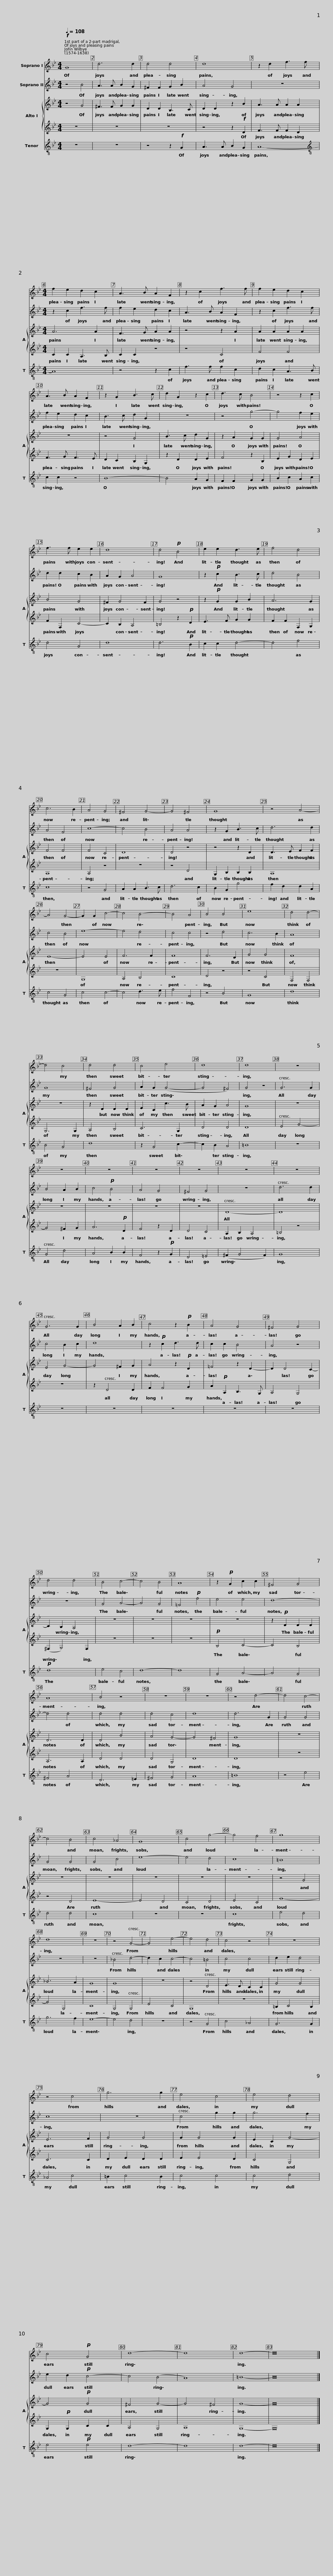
X:1
%%score 1 2 { 3 | 4 } 5
L:1/8
Q:1/4=108
M:4/4
I:linebreak $
K:Bb
V:1 treble
V:2 treble
V:3 treble
V:4 treble
V:5 treble-8
V:1
!f! G8 | d6 d2 | d4 d4 | d8 | z2 d2 f3 f |$ %5
[M:4/4] f2 e2 d2 c2 | A3 B A2 F2 | z2 c2 f3 f | f2 e2 d2 c2 |$ A3 B A2 F2 | %10
 z2 G2 B3 c | d2 G2 z2 c2 | d3 c B4 |$ z4 z2 c2 | f3 f e2 e2 | %15
 d8 | d4!p! B4 | e2 e2 d3 e |$ f4 d4 | c6 B2 | %20
 A4 G4 | ^F4 G4- | G4 ^F4 | G8 |$ z4 A4- | %25
 A4 G4- | G2 G2 c4- | c4 B4- | B4 A4 | B4 B4 | %30
 e8 |$ d4 d4- | d4 c4 | d4 d4 | c4 e4 | %35
 d8 | d8 |$ z8 | z8 | z8 | %40
 z8 | z8 | z8 | z8 |$ G6 G2 | %45
 B4 A2 B2 | c4 z2!p! B2 | A4 G4 | ^F4 G4 | d4 d4 |$ %50
 B4 c4- | c4 B4 | A8 | z2!p! G2 c2 c2 | ^F4 G4 | %55
 A8 | B4 z4 |$ z8 | z8 | z4 d4- | %60
 d4 c4- | c4 B4 | c4 _A4 | G8 |$ c4 g4- | %65
 g4 f4 | g8 | d8 | z8 | z4 G4- | %70
 G4 e4- |$ e4 d4 | c4 z4 | z8 | z4 c4 | %75
 g6 g2 | e4 c4 |$ e4 d4 | c4!p! G4 | d8- | %80
 d8 | d8- | d16 |] %83
V:2
 z4 B4 | A3 A B2 G2 | ^F2 F2 G2 B2 | A4 G4 | z8 |$ %5
[M:4/4] z2 c2 f3 f | f2 e2 d2 c2 | A3 B A2 F2 | z2 c2 f3 f |$ f2 e2 d2 c2 | %10
 B3 c d2 G2 | z8 | z4 g4- |$ g4 f2 e2 | d2 d2 c2 B2 | %15
 A2 G2 A4 | G8 | z2!p! c2 B3 c |$ d4 B4 | A4 F4 | %20
 c8- | c4 B4 | A4 A4 | z2 G2 B3 c |$ d6 d2 | %25
 c4 B4 | e8- | e4 d4 | c4 c4 | z4 d4 | %30
 c6 B2 |$ A8 | G8 | ^F4 G4 | A2 G2 (G4- | %35
 G4 ^F4) | G4 z4 |$ G6 G2 | B4 A2 B2 | c4!p! B4 | %40
 A4 G4 | ^F4 G4 | z8 | d6 d2 |$ c4 B2 c2 | %45
 d8 | z2!p! c2 d3 d | c2 c2 B4 | A4 z4 | z8 |$ %50
 G4 A4- | A4 G4 | =F4!p! f4 | e4 e4 | d8- | %55
 d4 d4 | d4 d4 |$ d4 c4 | d8 | d6 G2 | %60
 G4 G4 | G4 G4 | G4 c4 | e8- |$ e4 d4 | %65
 c8 | =B8 | z8 | z8 | _B4 d4- | %70
 d2 c2 c4- |$ c4 =B4 | c4 c4 | d2 e2 d4 | c8 | %75
 z8 | c4 g2 g2 |$ g6 f2 | e2 d2!p! c4- | c4 (B4 | %80
 A8) | =B8- | B16 |] %83
V:3
 z4 G4 | ^F3 F G2 G2 | D2 D2 B,3 C | D2 D2 z2 B2 | A3 A A2 A2 |$ %5
[M:4/4] A6 A2 | F3 G A2 A2 | z4 z2 A2 | A2 A2 A2 A2 |$ z8 | %10
 z4 G4 | B3 c d2 G2 | z2 A2 G2 G2 |$ G4 A4 | B4 G4 | %15
 ^F2 G4 F2 | G4 z4 | z2!p! G2 G2 B2 |$ A6 G2 | F4 F4 | %20
 F4 C4 | D8 | D4 z4 | z4 z2 D2 |$ D3 E F2 F2 | %25
 E8- | E4 E4 | F6 F2 | F8 | F6 D2 | %30
 G4 G4 |$ F8 | z8 | z2 D2 D2 D2 | E2 C2 c3 B | %35
 A2 G2 A4 | G8 |$ z8 | z8 | z8 | %40
 z8 | z8 | D8- | D8 |$ E4 G4- | %45
 G4 ^F2 G2 | A4 z2!p! D2 | =F4 z2 D2- | D2 D4 C2- | C2 B,2 A,4 |$ %50
 z8 | z8 | z8 | z8 | z2!p! D2 D2 D2 | %55
 D6 D2 | D4 B4 |$ A4 G4- | G4 ^F4 | G8 | %60
 z8 | z8 | z8 | z8 |$ z8 | %65
 z8 | z4 G4 | _B6 A2 | G8 | G8 | %70
 z8 |$ z4 D4 | E3 D C2 C2 | G4 G4 | E6 F2 | %75
 G4 G4 | G2 G4 G2 |$ E2 C2 G4- | G4!p! G4 | ^F4 G4- | %80
 G4 ^F4 | G8- | G16 |] %83
V:4
 z8 | z8 | z8 | z4 z2!f! D2 | F3 F F2 D2 |$ %5
[M:4/4] C2 C2 A,3 B, | C2 C2 z4 | z4 C4 | F4 F4 |$ F3 G F3 E | %10
 D2 C2 B,2 G,2 | z2 D2 D2 E2 | F4 z2 B,2 |$ E2 G2 D2 E2 | F2 F,2 C4- | %15
 C2 B,2 A,4 | =B,4 z2!p! D2 | E3 F G2 G2 |$ F2 F2 F,2 G,2 | A,8 | %20
 A,4 z4 | z8 | z4 D4 | G,2 B,2 B,2 B,2 |$ A,8 | %25
 z8 | G,8 | A,4 B,4 | C8 | D4 z4 | %30
 z4 C4 |$ F,4 F,4 | G,6 G,2 | A,4 B,4 | C6 G,2 | %35
 D4 D4 | D8 |$ E4 G4- | G4 ^F2 G2 | A6!p! D2 | %40
 F4 z2 D2 | D4 C4 | A,2 B,2 A,4 | =B,4 z4 |$ z8 | %45
 z2 D4 D2 | F2 F4 G2 | A2!p! A,2 B,3 G, | A,4 G,4 | (^F,2 G,4) F,2 |$ %50
 z8 | z8 | z8 |!p! B,4 C4- | C4 B,4 | %55
 A,6 A,2 | D4 D4 |$ D4 G,4 | D8 | D8 | %60
 z8 | z4 D4 | E8- | E4 D4 |$ C4 D4 | %65
 E4 C4 | G8- | G4 G,4 | C8 | G,4 G,4 | %70
 E4 C4 |$ G,8 | z8 | =B,2 C4 B,2 | C6 C2 | %75
 D2 E2 D2 D2 | E2 E4 D2 |$ C4 G,4 | G,2!p! G,2 C2 C2 | A,4 G,4 | %80
 A,8 | G,8- | G,16 |] %83
V:5
 z8 | z8 | z4 z2!f! G2 | A3 A B2 G2 | A8- |$ %5
[M:4/4][K:treble-8] A8 | z4 z2 c2 | f3 f f2 c2 | d2 c2 A3 B |$ c2 c2 z4 | %10
 B8- | B4 A2 G2 | F2 F2 G2 G2 |$ B2 c2 A2 c2 | d4 G4 | %15
 d8 | d6!p! B2 | c2 c2 d4- |$ d4 f4 | c8 | %20
 z4 G4 | A2 A2 B3 c | d6 c2 | B2 G2 g4 |$ f2 d2 d2 A2 | %25
 c4 G4 | c4 c4- | c4 d3 e | f4 F4 | z4 B4 | %30
 G8 |$ d8 | B4 G4 | d8 | z2 G4 c2- | %35
 c2 B2 A4 | =B8 |$ z8 | G4 d4 | A4 B2 B2 | %40
 F4 z2!p! G2 | D4 =E4 | (^F2 G4 F2) | G8 |$ z8 | %45
 z8 | z8 | z8 | z8 |!p! d8 |$ %50
 e4 c4 | d8- | d8 | G4 A4- | A4 G4 | %55
 ^F4 A4 | D6 =E2 |$ ^F4 G4 | A8 | =B8 | %60
 z4 e4 | d4 d4 | c8 | z8 |$ z8 | %65
 c8 | e4 d4 | g6 f2 | e8- | e4 d4 | %70
 z8 |$ z4 G4 | c4 _A4 | G6 G2 | _A4 c4 | %75
 =B2 c4 B2 | c4 c4 |$ c4 d4 | e4!p! e4 | d8- | %80
 d8 | d8- | d16 |] %83
